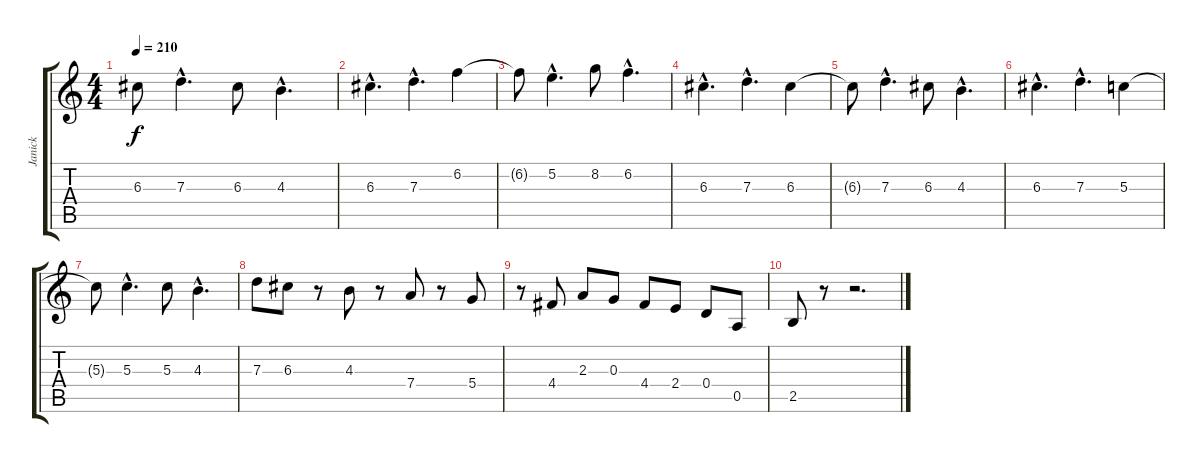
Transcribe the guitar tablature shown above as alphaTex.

\track ("Janick" "Janick") {instrument distortionguitar}
\staff {score tabs}
\tuning (E4 B3 G3 D3 A2 E2) {hide}
\ts (4 4)
\tempo 210
\clef g2
\ks c
6.3{t}.8{dy f} 7.3{hac}.4{d} 6.3.8 4.3{hac}.4{d} |
6.3{hac}.4{d} 7.3{hac}.4{d} 6.2.4 |
6.2{t}.8 5.2{hac}.4{d} 8.2.8 6.2{hac}.4{d} |
6.3{hac}.4{d} 7.3{hac}.4{d} 6.3.4 |
6.3{t}.8 7.3{hac}.4{d} 6.3.8 4.3{hac}.4{d} |
6.3{hac}.4{d} 7.3{hac}.4{d} 5.3.4 |
5.3{t}.8 5.3{hac}.4{d} 5.3.8 4.3{hac}.4{d} |
7.3.8 6.3.8 r.8 4.3.8 r.8 7.4.8 r.8 5.4.8 |
r.8 4.4.8 2.3.8 0.3.8 4.4.8 2.4.8 0.4.8 0.5.8 |
2.5.8 r.8 r.2{d}
